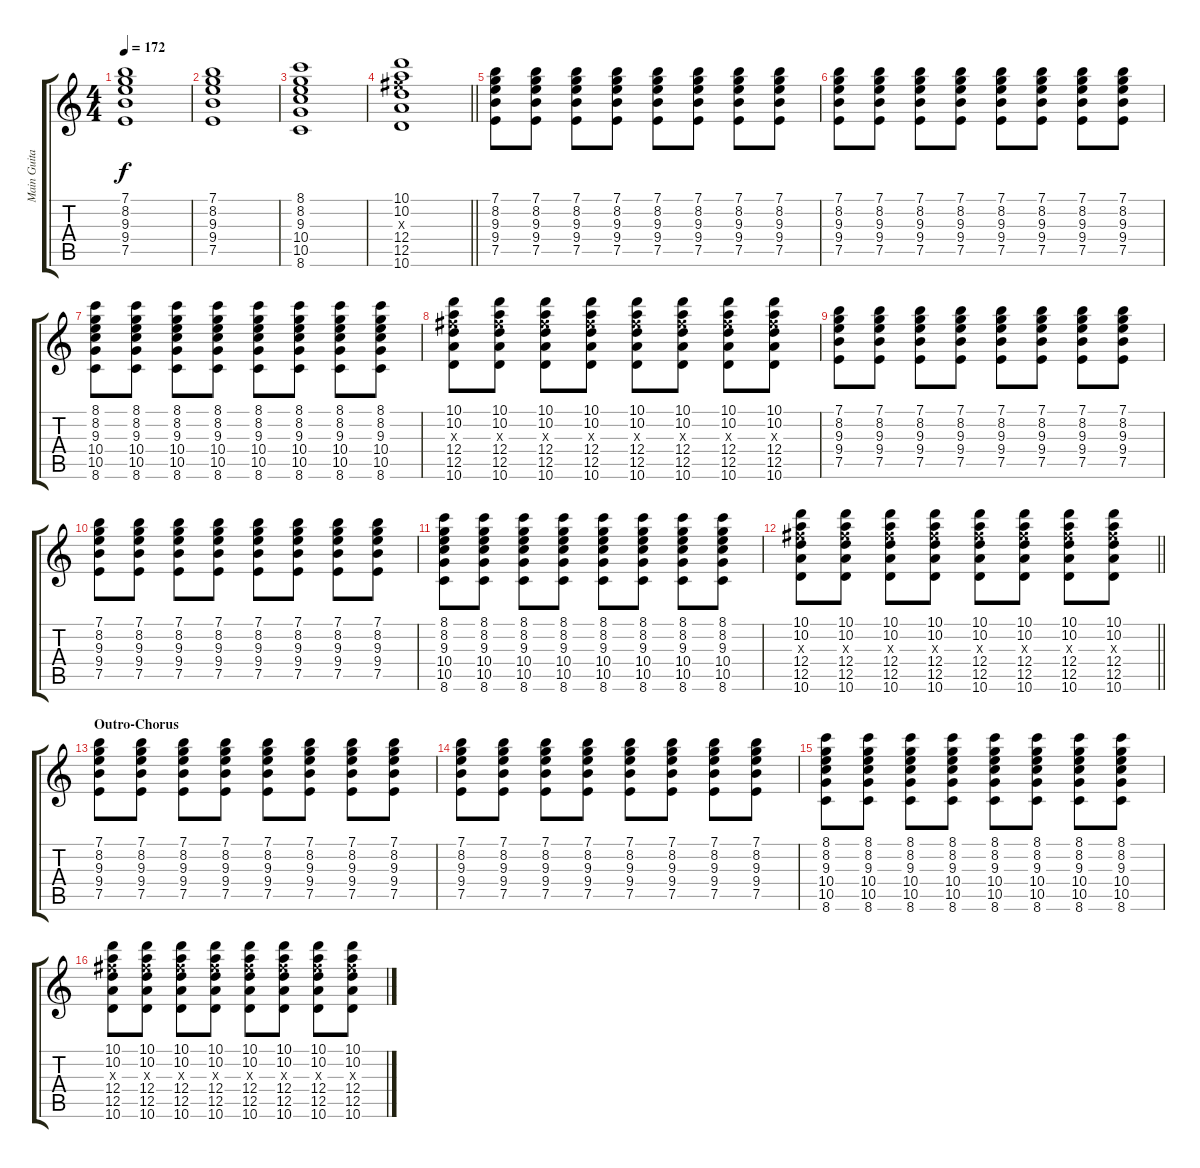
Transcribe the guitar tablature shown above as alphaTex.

\track ("Main Guitar" "Main Guita") {instrument overdrivenguitar}
\staff {score tabs}
\tuning (E4 B3 G3 D3 A2 E2) {hide}
\ts (4 4)
\tempo 172
\clef g2
\ks c
(7.1 8.2 9.3 9.4 7.5).1{dy f} |
(7.1 8.2 9.3 9.4 7.5).1 |
(8.1 8.2 9.3 10.4 10.5 8.6).1 |
\barLineRight lightlight
(10.1 10.2 11.3{x} 12.4 12.5 10.6).1 |
(7.1 8.2 9.3 9.4 7.5).8 (7.1 8.2 9.3 9.4 7.5).8 (7.1 8.2 9.3 9.4 7.5).8 (7.1 8.2 9.3 9.4 7.5).8 (7.1 8.2 9.3 9.4 7.5).8 (7.1 8.2 9.3 9.4 7.5).8 (7.1 8.2 9.3 9.4 7.5).8 (7.1 8.2 9.3 9.4 7.5).8 |
(7.1 8.2 9.3 9.4 7.5).8 (7.1 8.2 9.3 9.4 7.5).8 (7.1 8.2 9.3 9.4 7.5).8 (7.1 8.2 9.3 9.4 7.5).8 (7.1 8.2 9.3 9.4 7.5).8 (7.1 8.2 9.3 9.4 7.5).8 (7.1 8.2 9.3 9.4 7.5).8 (7.1 8.2 9.3 9.4 7.5).8 |
(8.1 8.2 9.3 10.4 10.5 8.6).8 (8.1 8.2 9.3 10.4 10.5 8.6).8 (8.1 8.2 9.3 10.4 10.5 8.6).8 (8.1 8.2 9.3 10.4 10.5 8.6).8 (8.1 8.2 9.3 10.4 10.5 8.6).8 (8.1 8.2 9.3 10.4 10.5 8.6).8 (8.1 8.2 9.3 10.4 10.5 8.6).8 (8.1 8.2 9.3 10.4 10.5 8.6).8 |
(10.1 10.2 11.3{x} 12.4 12.5 10.6).8 (10.1 10.2 11.3{x} 12.4 12.5 10.6).8 (10.1 10.2 11.3{x} 12.4 12.5 10.6).8 (10.1 10.2 11.3{x} 12.4 12.5 10.6).8 (10.1 10.2 11.3{x} 12.4 12.5 10.6).8 (10.1 10.2 11.3{x} 12.4 12.5 10.6).8 (10.1 10.2 11.3{x} 12.4 12.5 10.6).8 (10.1 10.2 11.3{x} 12.4 12.5 10.6).8 |
(7.1 8.2 9.3 9.4 7.5).8 (7.1 8.2 9.3 9.4 7.5).8 (7.1 8.2 9.3 9.4 7.5).8 (7.1 8.2 9.3 9.4 7.5).8 (7.1 8.2 9.3 9.4 7.5).8 (7.1 8.2 9.3 9.4 7.5).8 (7.1 8.2 9.3 9.4 7.5).8 (7.1 8.2 9.3 9.4 7.5).8 |
(7.1 8.2 9.3 9.4 7.5).8 (7.1 8.2 9.3 9.4 7.5).8 (7.1 8.2 9.3 9.4 7.5).8 (7.1 8.2 9.3 9.4 7.5).8 (7.1 8.2 9.3 9.4 7.5).8 (7.1 8.2 9.3 9.4 7.5).8 (7.1 8.2 9.3 9.4 7.5).8 (7.1 8.2 9.3 9.4 7.5).8 |
(8.1 8.2 9.3 10.4 10.5 8.6).8 (8.1 8.2 9.3 10.4 10.5 8.6).8 (8.1 8.2 9.3 10.4 10.5 8.6).8 (8.1 8.2 9.3 10.4 10.5 8.6).8 (8.1 8.2 9.3 10.4 10.5 8.6).8 (8.1 8.2 9.3 10.4 10.5 8.6).8 (8.1 8.2 9.3 10.4 10.5 8.6).8 (8.1 8.2 9.3 10.4 10.5 8.6).8 |
\barLineRight lightlight
(10.1 10.2 11.3{x} 12.4 12.5 10.6).8 (10.1 10.2 11.3{x} 12.4 12.5 10.6).8 (10.1 10.2 11.3{x} 12.4 12.5 10.6).8 (10.1 10.2 11.3{x} 12.4 12.5 10.6).8 (10.1 10.2 11.3{x} 12.4 12.5 10.6).8 (10.1 10.2 11.3{x} 12.4 12.5 10.6).8 (10.1 10.2 11.3{x} 12.4 12.5 10.6).8 (10.1 10.2 11.3{x} 12.4 12.5 10.6).8 |
\section ("" "Outro-Chorus")
(7.1 8.2 9.3 9.4 7.5).8 (7.1 8.2 9.3 9.4 7.5).8 (7.1 8.2 9.3 9.4 7.5).8 (7.1 8.2 9.3 9.4 7.5).8 (7.1 8.2 9.3 9.4 7.5).8 (7.1 8.2 9.3 9.4 7.5).8 (7.1 8.2 9.3 9.4 7.5).8 (7.1 8.2 9.3 9.4 7.5).8 |
(7.1 8.2 9.3 9.4 7.5).8 (7.1 8.2 9.3 9.4 7.5).8 (7.1 8.2 9.3 9.4 7.5).8 (7.1 8.2 9.3 9.4 7.5).8 (7.1 8.2 9.3 9.4 7.5).8 (7.1 8.2 9.3 9.4 7.5).8 (7.1 8.2 9.3 9.4 7.5).8 (7.1 8.2 9.3 9.4 7.5).8 |
(8.1 8.2 9.3 10.4 10.5 8.6).8 (8.1 8.2 9.3 10.4 10.5 8.6).8 (8.1 8.2 9.3 10.4 10.5 8.6).8 (8.1 8.2 9.3 10.4 10.5 8.6).8 (8.1 8.2 9.3 10.4 10.5 8.6).8 (8.1 8.2 9.3 10.4 10.5 8.6).8 (8.1 8.2 9.3 10.4 10.5 8.6).8 (8.1 8.2 9.3 10.4 10.5 8.6).8 |
(10.1 10.2 11.3{x} 12.4 12.5 10.6).8 (10.1 10.2 11.3{x} 12.4 12.5 10.6).8 (10.1 10.2 11.3{x} 12.4 12.5 10.6).8 (10.1 10.2 11.3{x} 12.4 12.5 10.6).8 (10.1 10.2 11.3{x} 12.4 12.5 10.6).8 (10.1 10.2 11.3{x} 12.4 12.5 10.6).8 (10.1 10.2 11.3{x} 12.4 12.5 10.6).8 (10.1 10.2 11.3{x} 12.4 12.5 10.6).8
